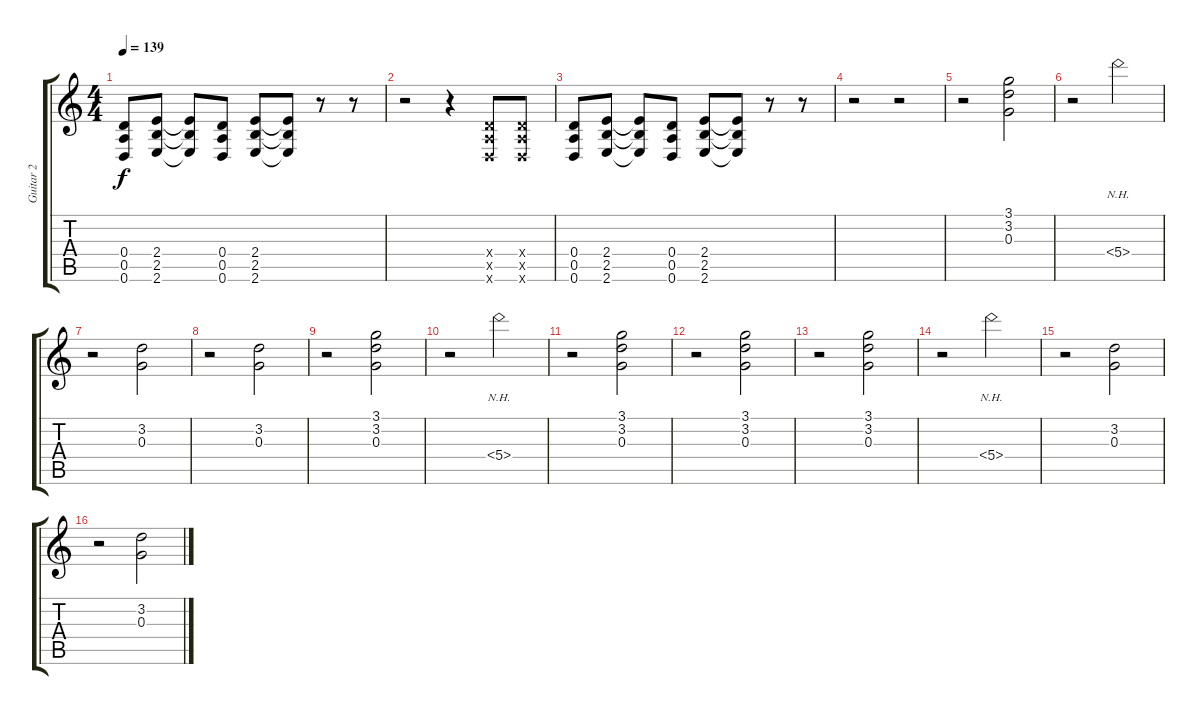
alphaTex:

\track ("Guitar 2" "Guitar 2") {instrument electricguitarclean}
\staff {score tabs}
\tuning (E4 B3 G3 D3 A2 D2) {hide}
\ts (4 4)
\tempo 139
\clef g2
\ks c
(0.4 0.5 0.6).8{dy f} (2.4 2.5 2.6).8 (2.4{t} 2.5{t} 2.6{t}).8 (0.4 0.5 0.6).8 (2.4 2.5 2.6).8 (2.4{t} 2.5{t} 2.6{t}).8 r.8 r.8 |
r.2 r.4 (0.4{x} 0.5{x} 0.6{x}).8 (0.4{x} 0.5{x} 0.6{x}).8 |
(0.4 0.5 0.6).8 (2.4 2.5 2.6).8 (2.4{t} 2.5{t} 2.6{t}).8 (0.4 0.5 0.6).8 (2.4 2.5 2.6).8 (2.4{t} 2.5{t} 2.6{t}).8 r.8 r.8 |
r.2 r.2 |
r.2{instrument electricguitarclean} (3.1 3.2 0.3).2 |
r.2 5.4{nh}.2 |
r.2 (3.2 0.3).2 |
r.2 (3.2 0.3).2 |
r.2 (3.1 3.2 0.3).2 |
r.2 5.4{nh}.2 |
r.2 (3.1 3.2 0.3).2 |
r.2 (3.1 3.2 0.3).2 |
r.2 (3.1 3.2 0.3).2 |
r.2 5.4{nh}.2 |
r.2 (3.2 0.3).2 |
r.2 (3.2 0.3).2
